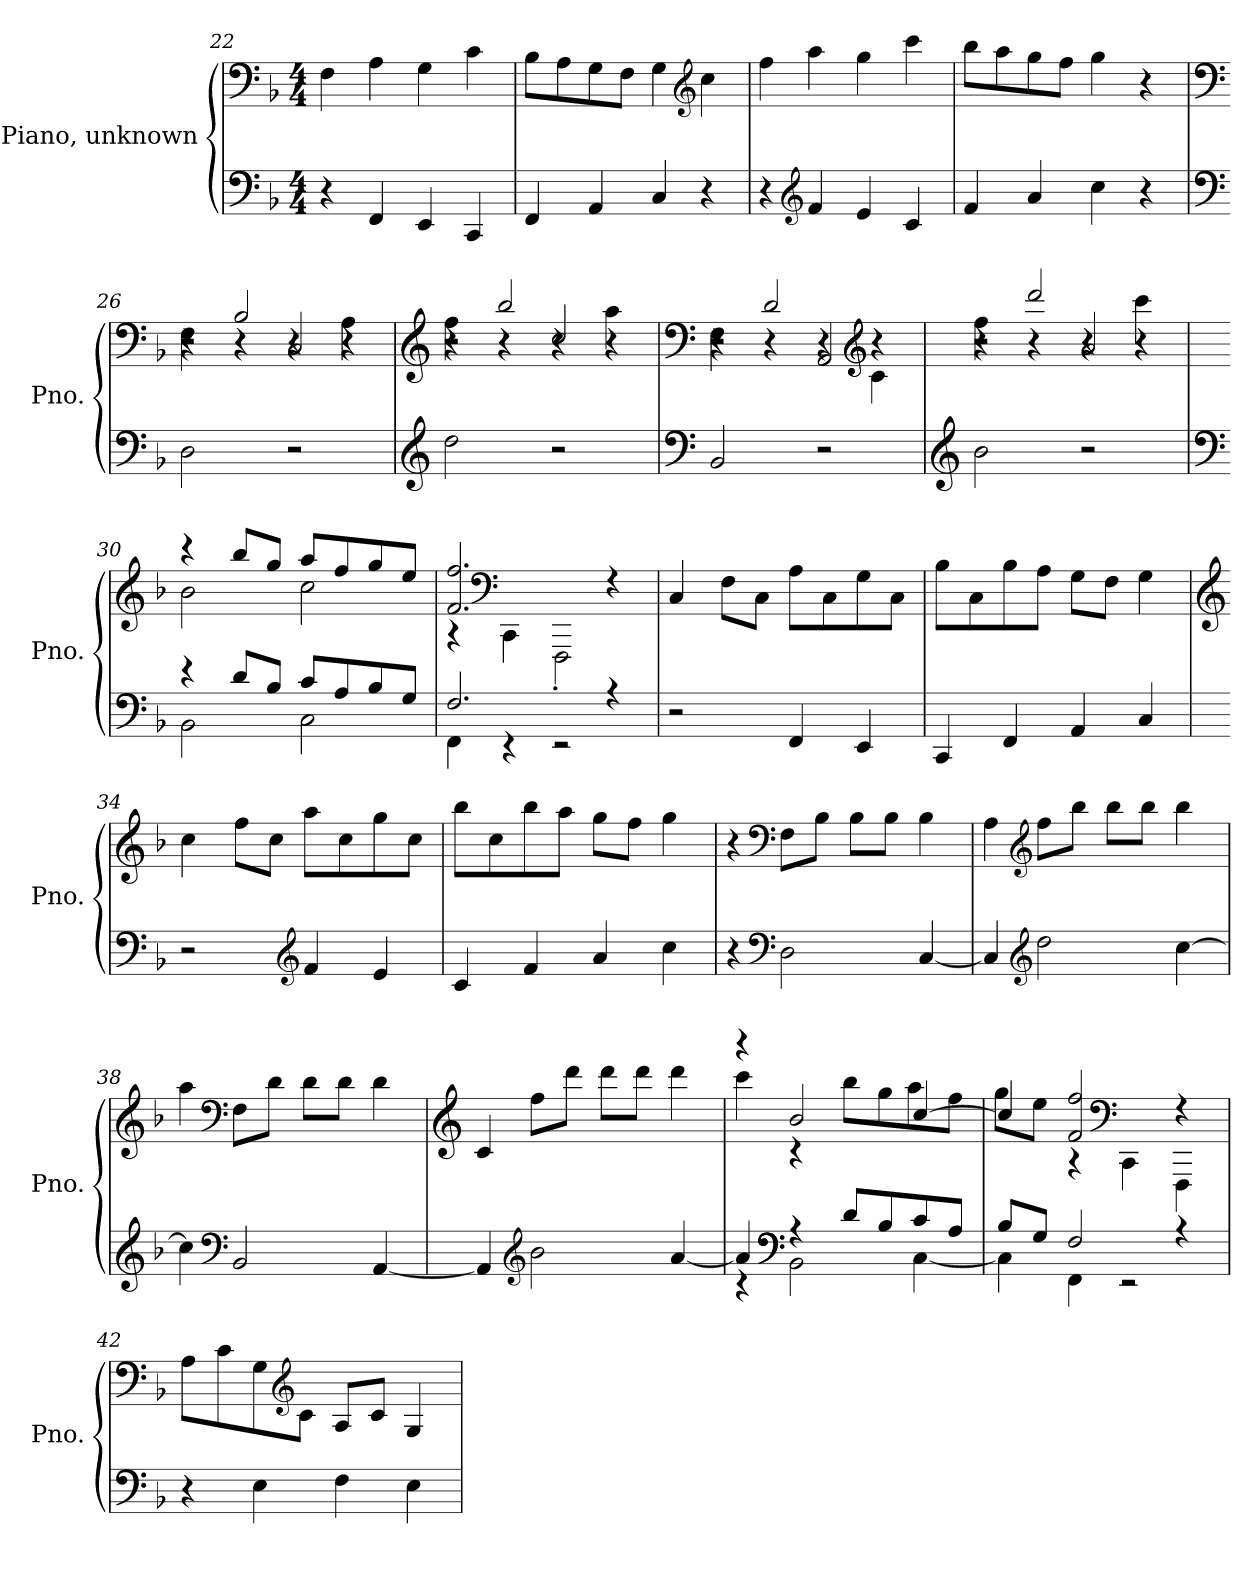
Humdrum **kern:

**kern	**kern
*part1	*part1
*staff2	*staff1
*I"Piano, unknown	*
*I'Pno.	*
*clefF4	*clefF4
*k[b-]	*k[b-]
*M4/4	*M4/4
=22	=22
4r	4F\
4FF/	4A\
4EE/	4G\
4CC/	4c\
=23	=23
4FF/	8B-\L
.	8A\
4AA/	8G\
.	8F\J
4C/	4G\
*	*clefG2
4r	4cc\
=24	=24
4r	4ff\
*clefG2	*
4f/	4aa\
4e/	4gg\
4c/	4ccc\
!!LO:LB:g=z
=25	=25
4f/	8bb-\L
.	8aa\
4a/	8gg\
.	8ff\J
4cc\	4gg\
4r	4r
=26	=26
*clefF4	*clefF4
*	*^
*	*	*^
2D\	4r	4F\	2r
.	2B-/	4r	.
2r	.	4r	2C/
.	4r	4A\	.
=27	=27	=27	=27
*clefG2	*clefG2	*	*
2dd\	4r	4ff\	2r
.	2bb-/	4r	.
2r	.	4r	2cc/
.	4r	4aa\	.
=28	=28	=28	=28
*clefF4	*clefF4	*	*
2BB-/	4r	4F\	2r
.	2d/	4r	.
2r	.	4r	2AA/
*	*clefG2	*	*
.	4r	4c\	.
=29	=29	=29	=29
*clefG2	*	*	*
2b-\	4r	4ff\	2r
.	2ddd/	4r	.
2r	.	4r	2a/
.	4r	4ccc\	.
*	*v	*v	*v
=30	=30
*clefF4	*
*^	*^
4r	2BB-\	4r	2b-\
8d/L	.	8bb-/L	.
8B-/J	.	8gg/J	.
8c/L	2C\	8aa/L	2cc\
8A/	.	8ff/	.
8B-/	.	8gg/	.
8G/J	.	8ee/J	.
!!LO:PB:g=z	!!
=31	=31	=31	=31
2.F/	4FF\	2.f/ 2.ff/	4r
*	*	*clefF4	*
.	4r	.	4CC\
.	2r	.	2FFF'\
4r	.	4r	.
*v	*v	*	*
*	*v	*v
=32	=32
2r	4C/
.	8F\L
.	8C\J
4FF/	8A\L
.	8C\
4EE/	8G\
.	8C\J
=33	=33
4CC/	8B-\L
.	8C\
4FF/	8B-\
.	8A\J
4AA/	8G\L
.	8F\J
4C/	4G\
=34	=34
*	*clefG2
2r	4cc\
.	8ff\L
.	8cc\J
*clefG2	*
4f/	8aa\L
.	8cc\
4e/	8gg\
.	8cc\J
=35	=35
4c/	8bb-\L
.	8cc\
4f/	8bb-\
.	8aa\J
4a/	8gg\L
.	8ff\J
4cc\	4gg\
!!LO:LB:g=z
=36	=36
4r	4r
*clefF4	*clefF4
2D\	8F\L
.	8B-\J
.	8B-\L
.	8B-\J
[4C/	4B-\
=37	=37
4C/]	4A\
*clefG2	*clefG2
2dd\	8ff\L
.	8bb-\J
.	8bb-\L
.	8bb-\J
[4cc\	4bb-\
=38	=38
4cc\]	4aa\
*clefF4	*clefF4
2BB-/	8F\L
.	8d\J
.	8d\L
.	8d\J
[4AA/	4d\
=39	=39
*	*clefG2
4AA/]	4c/
*clefG2	*
2b-\	8ff\L
.	8ddd\J
.	8ddd\L
.	8ddd\J
[4a/	4ddd\
!!LO:LB:g=z
=40	=40
*^	*^
4a/]	4r	4r	4ccc\
*clefF4	*	*	*
4r	2BB-\	2b-/	4r
8d/L	.	.	8bb-\L
8B-/	.	.	8gg\
8c/	[4C\	[4cc/	8aa\
8A/J	.	.	8ff\J
=41	=41	=41	=41
8B-/L	4C\]	4cc/]	8gg\L
8G/J	.	.	8ee\J
2F/	4FF\	2f/ 2ff/	4r
*	*	*clefF4	*
.	2r	.	4CC\
4r	.	4r	4FFF\
*v	*v	*	*
*	*v	*v
=42	=42
4r	8A\L
.	8c\
4E\	8G\
*	*clefG2
.	8c\J
4F\	8A/L
.	8c/J
4E\	4G/
=	=
*-	*-
